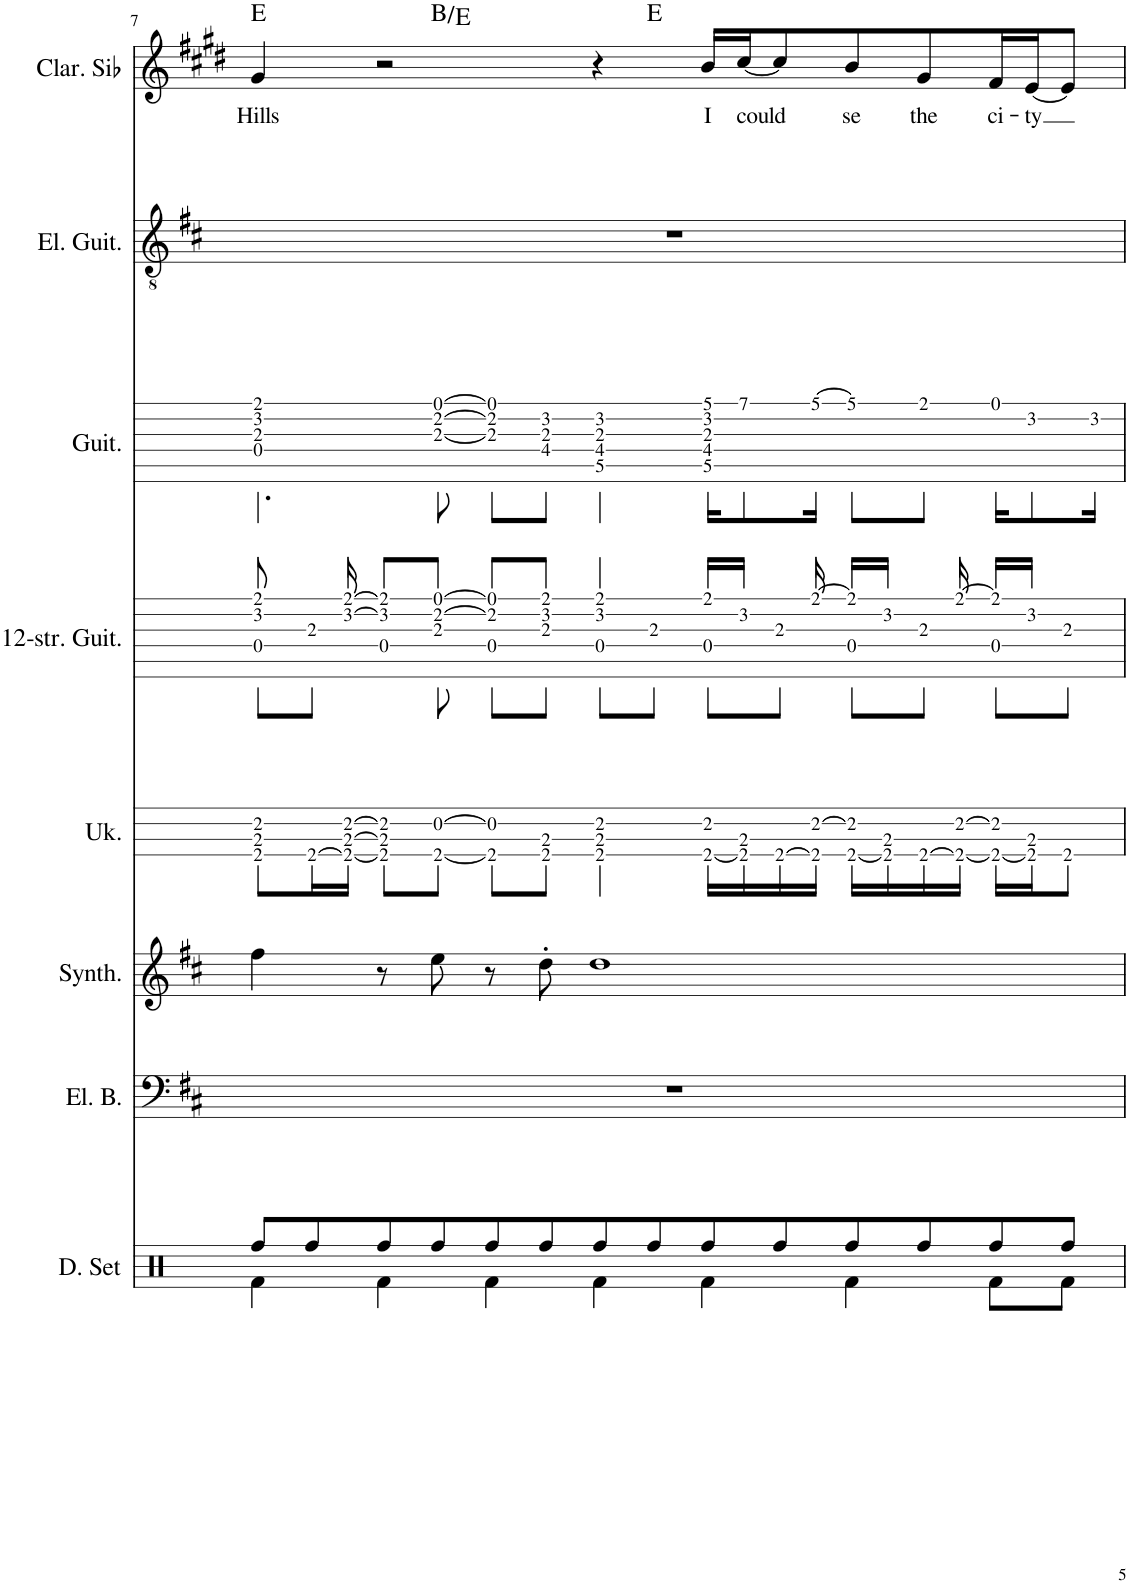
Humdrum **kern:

**kern	**kern	**kern	**kern	**kern	**kern	**kern	**kern	**text	**harte
*part8	*part7	*part6	*part5	*part4	*part3	*part2	*part1	*part1	*part1
*staff8	*staff7	*staff6	*staff5	*staff4	*staff3	*staff2	*staff1	*staff1	*
*I"Drumset	*I"5-str. Electric Bass	*I"String Synthesizer	*I"Ukulele	*I"12-string Guitar	*I"Acoustic Guitar	*I"Electric Guitar	*I"Clarinette en Sib	*	*
*I'D. Set	*I'El. B.	*I'Synth.	*I'Uk.	*I'12-str. Guit.	*I'Guit.	*I'El. Guit.	*I'Clar. Sib	*	*
!!LO:PB:g=z
*clefX	*clefF4	*clefG2	*	*	*	*clefGv2	*clefG2	*	*
*	*Trd7c12	*	*	*	*	*	*Trd1c2	*	*
*k[]	*k[f#c#]	*k[f#c#]	*k[f#c#]	*k[f#c#]	*k[f#c#]	*k[f#c#]	*k[f#c#g#d#]	*	*
*M7/4	*M7/4	*M7/4	*M7/4	*M7/4	*M7/4	*M7/4	*M7/4	*	*
=7	=7	=7	=7	=7	=7	=7	=7	=7	=7
*^	*	*	*	*^	*	*	*	*	*
!	!	!	!	!	!	!	!	!	!	!LO:LY:b	!
*	*	*	*	*	*	*	*	*	*^	*	*
*	*	*	*	*	*	*	*	*	*	*^	*	*
8Rff/L	4Rf\	1..r	4ff#\	8A\ 8d\ 8f#\L	8d/ 8f#/	8D\L	4.D\ 4.A\ 4.d\ 4.f#\	1..r	4g#/	4.ryy	2..ryy	Hills	E:maj
8Rff/	.	.	.	[16A\L	16r	8A\J	.	.	.	.	.	.	.
.	.	.	.	16A\_ [16d\ [16f#\JJ	[16d/ [16f#/	.	.	.	.	.	.	.	.
8Rff/	4Rf\	.	8r	8A\] 8d\] 8f#\]L	8D/ 8d/] 8f#/]L	8r	.	.	2r	.	.	.	.
8Rff/	.	.	8ee\	[8A\ [8e\J	[8c#/ [8e/J	8A\	[8A\ [8c#\ [8e\	.	.	1ryy	.	.	B:maj/4
8Rff/	4Rf\	.	8r	8A\] 8e\]L	8c#/] 8e/]L	8D\L	8A\] 8c#\] 8e\]L	.	.	.	.	.	.
8Rff/	.	.	8dd'\	8A\ 8d\J	8d/ 8f#/J	8A\J	8F#\ 8A\ 8d\J	.	.	.	.	.	.
8Rff/	4Rf\	.	1dd	4A\ 4d\ 4f#\	4d/ 4f#/	8D\L	4D\ 4F#\ 4A\ 4d\	.	4r	.	.	.	.
8Rff/	.	.	.	.	.	8A\J	.	.	.	.	2..ryy	.	E:maj
!	!	!	!	!	!	!	!	!	!	!	!	!LO:LY:b	!
8Rff/	4Rf\	.	.	[16A\ 16f#\LL	16f#/LL	8D\L	16D\ 16F#\ 16A\ 16d\ 16a\KL	.	16b/LL	.	.	I	.
!	!	!	!	!	!	!	!	!	!	!	!	!LO:LY:b	!
.	.	.	.	16A\] 16d\	16d/JJ	.	8b\	.	[16cc#/J	.	.	could	.
8Rff/	.	.	.	[16A\	16r	8A\J	.	.	8cc#/]	.	.	.	.
.	.	.	.	16A\] [16f#\JJ	[16f#/	.	[16a\Jk	.	.	.	.	.	.
!	!	!	!	!	!	!	!	!	!	!	!	!LO:LY:b	!
8Rff/	4Rf\	.	.	[16A\ 16f#\]LL	16f#/LL]	8D\L	8a\L]	.	8b/	.	.	se	.
.	.	.	.	16A\] 16d\	16d/JJ	.	.	.	.	.	.	.	.
!	!	!	!	!	!	!	!	!	!	!	!	!LO:LY:b	!
8Rff/	.	.	.	[16A\	16r	8A\J	8f#\J	.	8g#/	4.ryy	.	the	.
.	.	.	.	16A\_ [16f#\JJ	[16f#/	.	.	.	.	.	.	.	.
!	!	!	!	!	!	!	!	!	!	!	!	!LO:LY:b	!
8Rff/	8Rf\L	.	.	16A\_ 16f#\]LL	16f#/LL]	8D\L	16e\KL	.	16f#/L	.	.	ci-	.
!	!	!	!	!	!	!	!	!	!	!	!	!LO:LY:b	!
.	.	.	.	16A\] 16d\J	16d/JJ	.	8d\	.	[16e/J	.	.	-ty	.
8Rff/J	8Rf\J	.	.	8A\J	8r	8A\J	.	.	8e/J]	.	.	.	.
.	.	.	.	.	.	.	16d\Jk	.	.	.	.	.	.
*v	*v	*	*	*	*v	*v	*	*	*v	*v	*v	*	*
=	=	=	=	=	=	=	=	=	=
*-	*-	*-	*-	*-	*-	*-	*-	*-	*-
